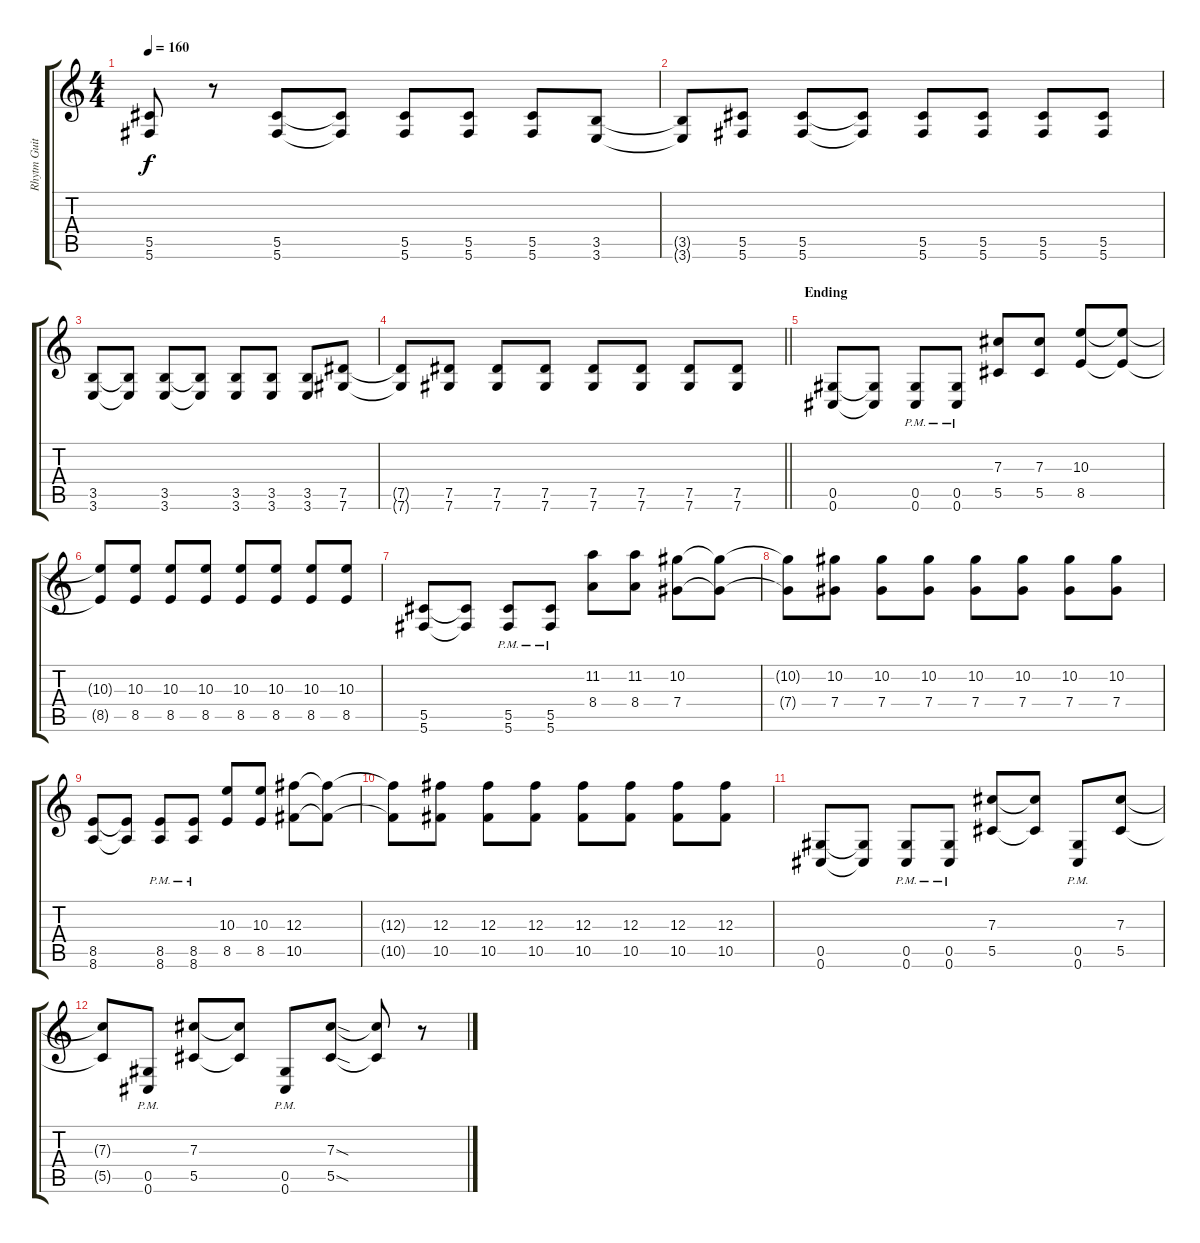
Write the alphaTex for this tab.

\track ("Rhytm Guitar [L]" "Rhytm Guit") {instrument distortionguitar}
\staff {score tabs}
\tuning (Eb4 Bb3 Gb3 Db3 Ab2 Db2) {hide}
\ts (4 4)
\tempo 160
\clef g2
\ks c
(5.5 5.6).8{dy f} r.8 (5.5 5.6).8 (5.5{t} 5.6{t}).8 (5.5 5.6).8 (5.5 5.6).8 (5.5 5.6).8 (3.5 3.6).8 |
(3.5{t} 3.6{t}).8 (5.5 5.6).8 (5.5 5.6).8 (5.5{t} 5.6{t}).8 (5.5 5.6).8 (5.5 5.6).8 (5.5 5.6).8 (5.5 5.6).8 |
(3.5 3.6).8 (3.5{t} 3.6{t}).8 (3.5 3.6).8 (3.5{t} 3.6{t}).8 (3.5 3.6).8 (3.5 3.6).8 (3.5 3.6).8 (7.5 7.6).8 |
\barLineRight lightlight
(7.5{t} 7.6{t}).8 (7.5 7.6).8 (7.5 7.6).8 (7.5 7.6).8 (7.5 7.6).8 (7.5 7.6).8 (7.5 7.6).8 (7.5 7.6).8 |
\section ("" "Ending")
(0.5 0.6).8 (0.5{t} 0.6{t}).8 (0.5{pm} 0.6{pm}).8 (0.5{pm} 0.6{pm}).8 (7.3 5.5).8 (7.3 5.5).8 (10.3 8.5).8 (10.3{t} 8.5{t}).8 |
(10.3{t} 8.5{t}).8 (10.3 8.5).8 (10.3 8.5).8 (10.3 8.5).8 (10.3 8.5).8 (10.3 8.5).8 (10.3 8.5).8 (10.3 8.5).8 |
(5.5 5.6).8 (5.5{t} 5.6{t}).8 (5.5{pm} 5.6{pm}).8 (5.5{pm} 5.6{pm}).8 (11.2 8.4).8 (11.2 8.4).8 (10.2 7.4).8 (10.2{t} 7.4{t}).8 |
(10.2{t} 7.4{t}).8 (10.2 7.4).8 (10.2 7.4).8 (10.2 7.4).8 (10.2 7.4).8 (10.2 7.4).8 (10.2 7.4).8 (10.2 7.4).8 |
(8.5 8.6).8 (8.5{t} 8.6{t}).8 (8.5{pm} 8.6{pm}).8 (8.5{pm} 8.6{pm}).8 (10.3 8.5).8 (10.3 8.5).8 (12.3 10.5).8 (12.3{t} 10.5{t}).8 |
(12.3{t} 10.5{t}).8 (12.3 10.5).8 (12.3 10.5).8 (12.3 10.5).8 (12.3 10.5).8 (12.3 10.5).8 (12.3 10.5).8 (12.3 10.5).8 |
(0.5 0.6).8 (0.5{t} 0.6{t}).8 (0.5{pm} 0.6{pm}).8 (0.5{pm} 0.6{pm}).8 (7.3 5.5).8 (7.3{t} 5.5{t}).8 (0.5{pm} 0.6{pm}).8 (7.3 5.5).8 |
(7.3{t} 5.5{t}).8 (0.5{pm} 0.6{pm}).8 (7.3 5.5).8 (7.3{t} 5.5{t}).8 (0.5{pm} 0.6{pm}).8 (7.3{sod} 5.5{sod}).8 (7.3{t} 5.5{t}).8 r.8
